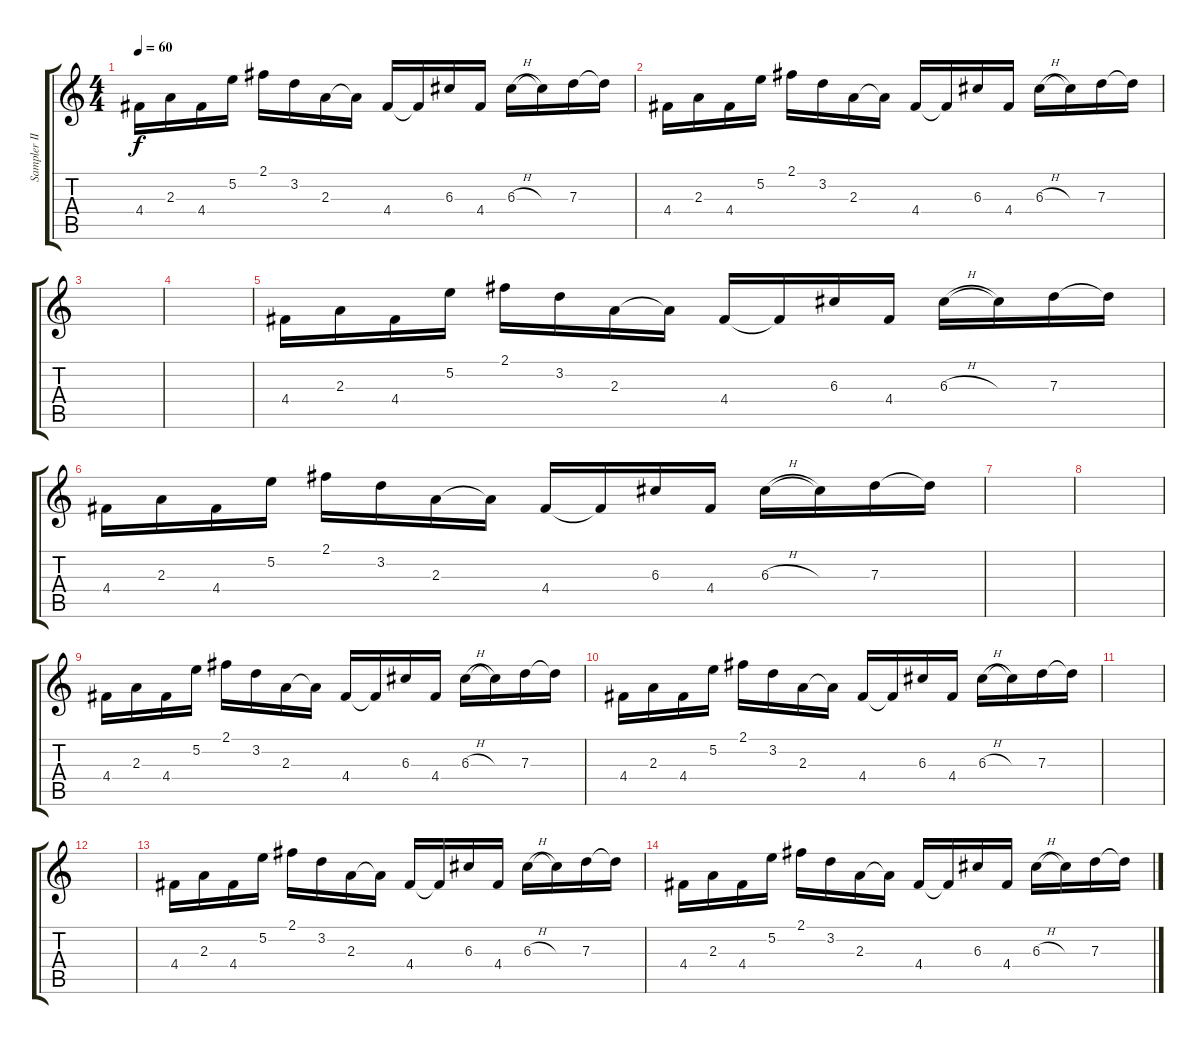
\track ("Sampler II" "Sampler II") {instrument electricguitarjazz}
\staff {score tabs}
\tuning (E4 B3 G3 D3 A2 E2) {hide}
\ts (4 4)
\tempo 60
\clef g2
\ks c
4.4.16{dy f} 2.3.16 4.4.16 5.2.16 2.1.16 3.2.16 2.3.16 2.3{t}.16 4.4.16 4.4{t}.16 6.3.16 4.4.16 6.3{h}.16 6.3{t}.16 7.3.16 7.3{t}.16 |
4.4.16 2.3.16 4.4.16 5.2.16 2.1.16 3.2.16 2.3.16 2.3{t}.16 4.4.16 4.4{t}.16 6.3.16 4.4.16 6.3{h}.16 6.3{t}.16 7.3.16 7.3{t}.16 |
|
|
4.4.16 2.3.16 4.4.16 5.2.16 2.1.16 3.2.16 2.3.16 2.3{t}.16 4.4.16 4.4{t}.16 6.3.16 4.4.16 6.3{h}.16 6.3{t}.16 7.3.16 7.3{t}.16 |
4.4.16 2.3.16 4.4.16 5.2.16 2.1.16 3.2.16 2.3.16 2.3{t}.16 4.4.16 4.4{t}.16 6.3.16 4.4.16 6.3{h}.16 6.3{t}.16 7.3.16 7.3{t}.16 |
|
|
4.4.16 2.3.16 4.4.16 5.2.16 2.1.16 3.2.16 2.3.16 2.3{t}.16 4.4.16 4.4{t}.16 6.3.16 4.4.16 6.3{h}.16 6.3{t}.16 7.3.16 7.3{t}.16 |
4.4.16 2.3.16 4.4.16 5.2.16 2.1.16 3.2.16 2.3.16 2.3{t}.16 4.4.16 4.4{t}.16 6.3.16 4.4.16 6.3{h}.16 6.3{t}.16 7.3.16 7.3{t}.16 |
|
|
4.4.16 2.3.16 4.4.16 5.2.16 2.1.16 3.2.16 2.3.16 2.3{t}.16 4.4.16 4.4{t}.16 6.3.16 4.4.16 6.3{h}.16 6.3{t}.16 7.3.16 7.3{t}.16 |
4.4.16 2.3.16 4.4.16 5.2.16 2.1.16 3.2.16 2.3.16 2.3{t}.16 4.4.16 4.4{t}.16 6.3.16 4.4.16 6.3{h}.16 6.3{t}.16 7.3.16 7.3{t}.16
